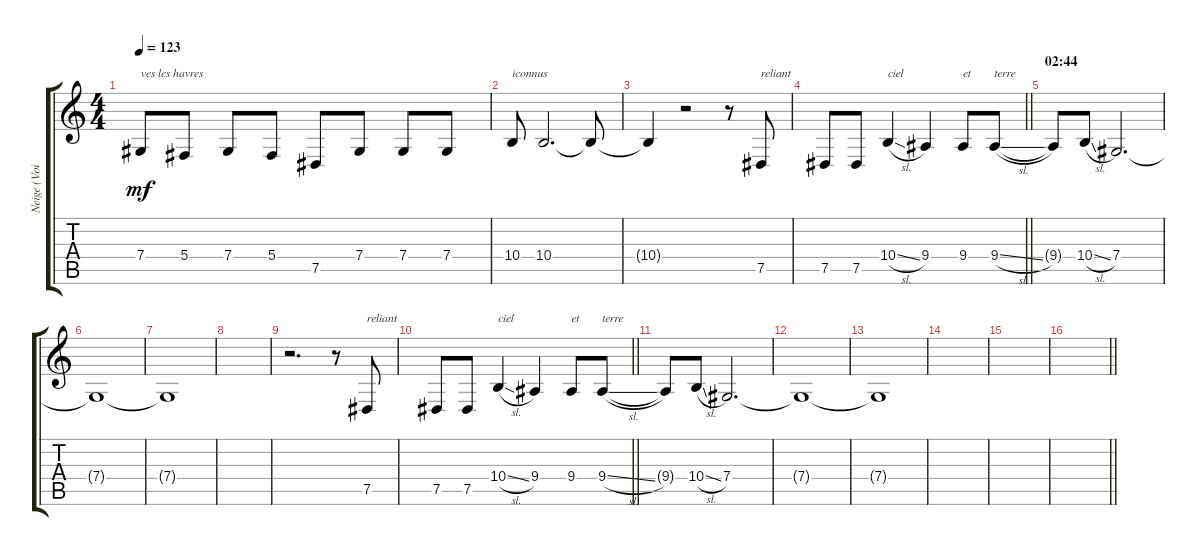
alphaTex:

\track ("Neige (Voice)" "Neige (Voi") {instrument lead2sawtooth}
\staff {score tabs}
\tuning (Eb4 Bb3 Gb3 Db3 Ab2 Eb2) {hide}
\ts (4 4)
\tempo 123
\clef g2
\ks c
7.4.8{txt "ves les havres" dy mf} 5.4.8 7.4.8 5.4.8 7.5.8 7.4.8 7.4.8 7.4.8 |
10.4.8{txt "iconnus"} 10.4.2{d} 10.4{t}.8 |
10.4{t}.4 r.2 r.8 7.5.8{txt "reliant"} |
\barLineRight lightlight
7.5.8 7.5.8 10.4{sl}.4{txt "ciel"} 9.4.4 9.4.8{txt "et"} 9.4{sl}.8{txt "terre"} |
\section ("" "02:44")
9.4{t}.8 10.4{sl}.8 7.4.2{d} |
7.4{t}.1 |
7.4{t}.1 |
|
r.2{d} r.8 7.5.8{txt "reliant"} |
\barLineRight lightlight
7.5.8 7.5.8 10.4{sl}.4{txt "ciel"} 9.4.4 9.4.8{txt "et"} 9.4{sl}.8{txt "terre"} |
9.4{t}.8 10.4{sl}.8 7.4.2{d} |
7.4{t}.1 |
7.4{t}.1 |
|
|
\barLineRight lightlight
